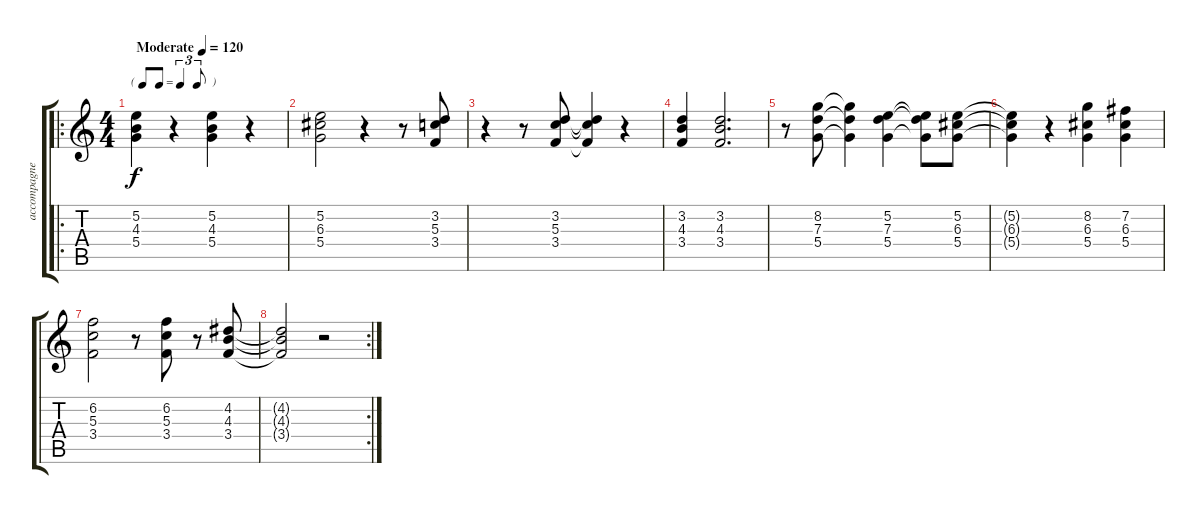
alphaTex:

\track ("accompagnement" "accompagne") {instrument acousticguitarsteel}
\staff {score tabs}
\tuning (E4 B3 G3 D3 A2 E2) {hide}
\ro
\ts (4 4)
\tf triplet8th
\tempo (120 "Moderate")
\clef g2
\ks c
(5.2 4.3 5.4).4{dy f instrument acousticguitarsteel} r.4 (5.2 4.3 5.4).4 r.4 |
(5.2 6.3 5.4).2 r.4 r.8 (3.2 5.3 3.4).8 |
r.4 r.8 (3.2 5.3 3.4).8 (3.2{t} 5.3{t} 3.4{t}).4 r.4 |
(3.2 4.3 3.4).4 (3.2 4.3 3.4).2{d} |
r.8 (8.2 7.3 5.4).8 (8.2{t} 7.3{t} 5.4{t}).4 (5.2 7.3 5.4).4 (5.2{t} 7.3{t} 5.4{t}).8 (5.2 6.3 5.4).8 |
(5.2{t} 6.3{t} 5.4{t}).4 r.4 (8.2 6.3 5.4).4 (7.2 6.3 5.4).4 |
(6.2 5.3 3.4).2 r.8 (6.2 5.3 3.4).8 r.8 (4.2 4.3 3.4).8 |
\rc 2
(4.2{t} 4.3{t} 3.4{t}).2 r.2
